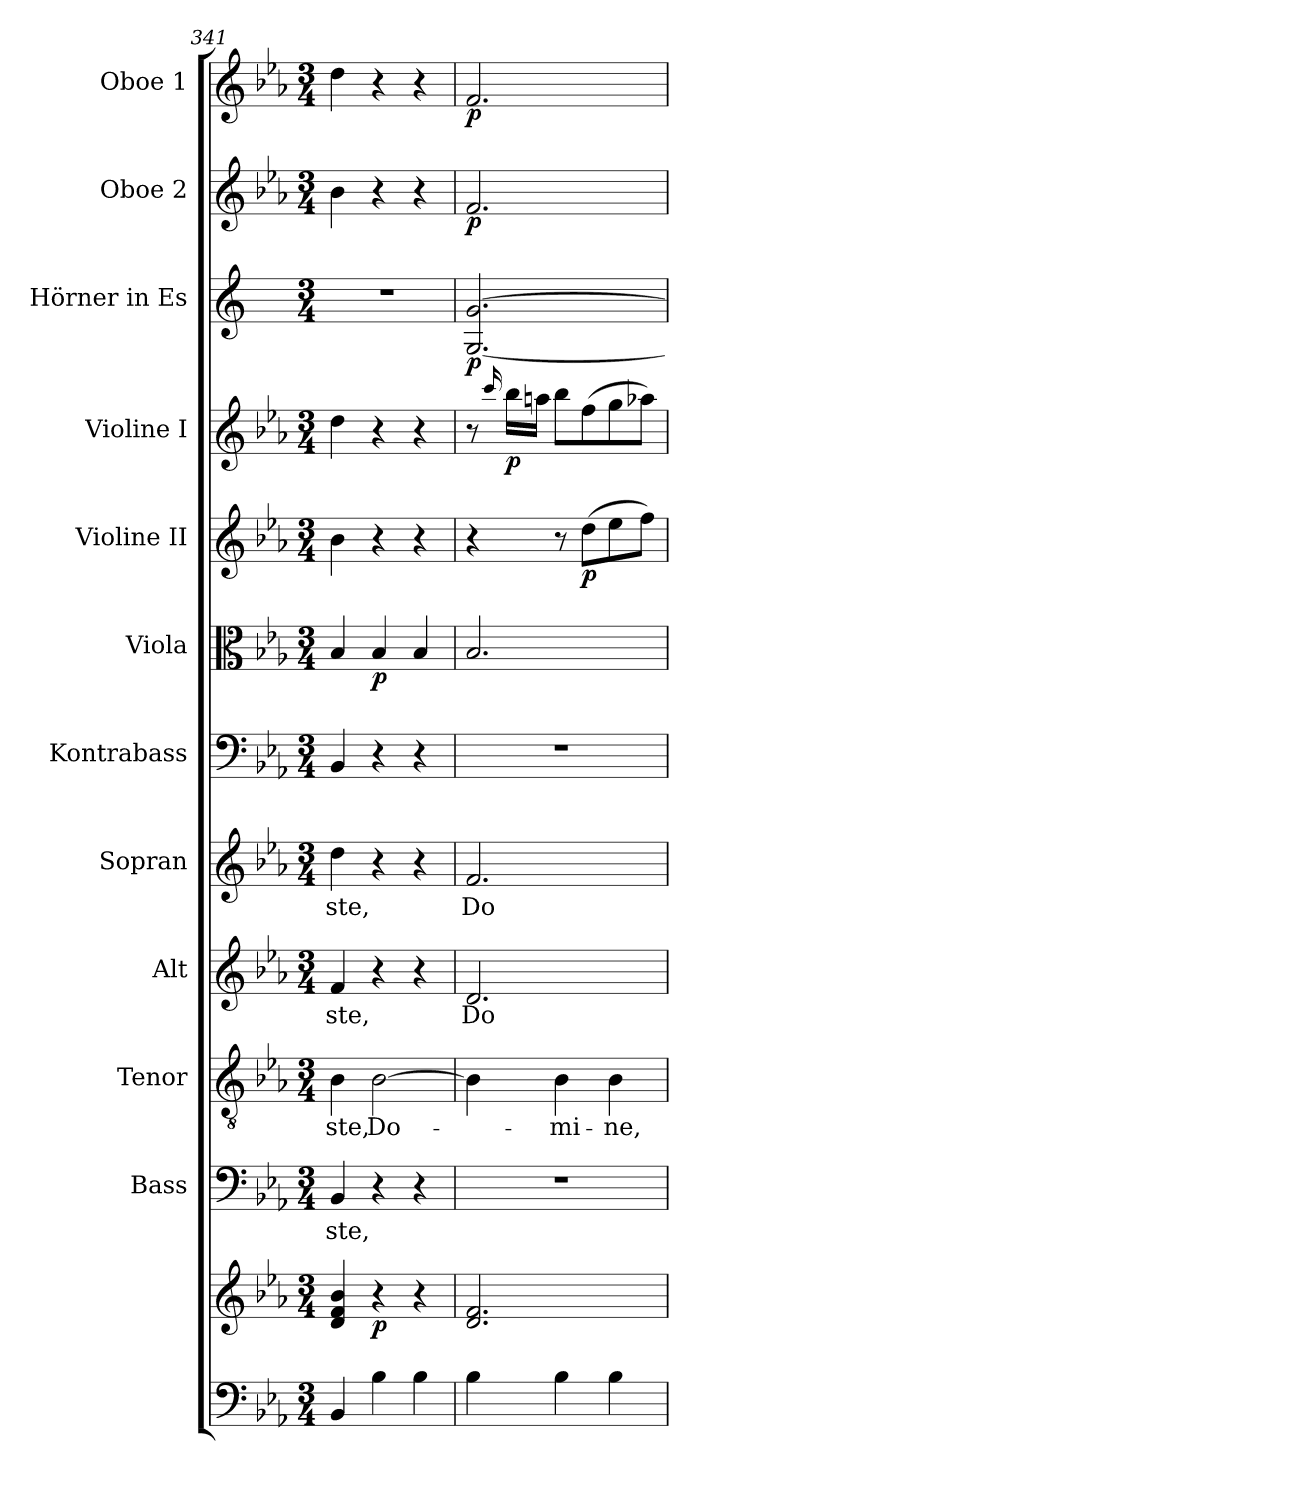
**kern	**kern	**dynam	**kern	**text	**kern	**text	**kern	**text	**kern	**text	**kern	**kern	**dynam	**kern	**dynam	**kern	**dynam	**kern	**dynam	**kern	**dynam	**kern	**dynam
*part12	*part12	*part12	*part11	*part11	*part10	*part10	*part9	*part9	*part8	*part8	*part7	*part6	*part6	*part5	*part5	*part4	*part4	*part3	*part3	*part2	*part2	*part1	*part1
*staff13	*staff12	*staff12/13	*staff11	*staff11	*staff10	*staff10	*staff9	*staff9	*staff8	*staff8	*staff7	*staff6	*staff6	*staff5	*staff5	*staff4	*staff4	*staff3	*staff3	*staff2	*staff2	*staff1	*staff1
*	*	*	*I"Bass	*	*I"Tenor	*	*I"Alt	*	*I"Sopran	*	*I"Kontrabass	*I"Viola	*	*I"Violine II	*	*I"Violine I	*	*I"Hörner in Es	*	*I"Oboe 2	*	*I"Oboe 1	*
*	*	*	*I'B.	*	*I'T.	*	*I'A.	*	*I'S.	*	*I'Kb.	*I'Vla.	*	*I'Vl. II	*	*I'Vl. I	*	*	*	*I'Ob. 2	*	*I'Ob. 1	*
*clefF4	*clefG2	*	*clefF4	*	*clefGv2	*	*clefG2	*	*clefG2	*	*clefF4	*clefC3	*	*clefG2	*	*clefG2	*	*clefG2	*	*clefG2	*	*clefG2	*
*	*	*	*	*	*	*	*	*	*	*	*ITrd7c12	*	*	*	*	*	*	*ITrd5c9	*	*	*	*	*
*k[b-e-a-]	*k[b-e-a-]	*	*k[b-e-a-]	*	*k[b-e-a-]	*	*k[b-e-a-]	*	*k[b-e-a-]	*	*k[b-e-a-]	*k[b-e-a-]	*	*k[b-e-a-]	*	*k[b-e-a-]	*	*k[b-e-a-]	*	*k[b-e-a-]	*	*k[b-e-a-]	*
*E-:	*E-:	*	*E-:	*	*E-:	*	*E-:	*	*E-:	*	*E-:	*E-:	*	*E-:	*	*E-:	*	*E-:	*	*E-:	*	*E-:	*
*M3/4	*M3/4	*	*M3/4	*	*M3/4	*	*M3/4	*	*M3/4	*	*M3/4	*M3/4	*	*M3/4	*	*M3/4	*	*M3/4	*	*M3/4	*	*M3/4	*
=341	=341	=341	=341	=341	=341	=341	=341	=341	=341	=341	=341	=341	=341	=341	=341	=341	=341	=341	=341	=341	=341	=341	=341
!	!	!	!	!LO:LY:b	!	!LO:LY:b	!	!LO:LY:b	!	!LO:LY:b	!	!	!	!	!	!	!	!	!	!	!	!	!
4BB-/	4d/ 4f/ 4b-/	.	4BB-/	-ste,	4B-\	-ste,	4f/	-ste,	4dd\	-ste,	4BBB-/	4B-/	.	4b-\	.	4dd\	.	2.r	.	4b-\	.	4dd\	.
!	!	!LO:DY:b	!	!	!	!LO:LY:b	!	!	!	!	!	!	!LO:DY:b	!	!	!	!	!	!	!	!	!	!
4B-\	4r	p	4r	.	[2B-\	Do-	4r	.	4r	.	4r	4B-/	p	4r	.	4r	.	.	.	4r	.	4r	.
4B-\	4r	.	4r	.	.	.	4r	.	4r	.	4r	4B-/	.	4r	.	4r	.	.	.	4r	.	4r	.
=342	=342	=342	=342	=342	=342	=342	=342	=342	=342	=342	=342	=342	=342	=342	=342	=342	=342	=342	=342	=342	=342	=342	=342
!	!	!	!	!	!	!	!	!LO:LY:b	!	!LO:LY:b	!	!	!	!	!	!	!	!	!LO:DY:b	!	!LO:DY:b	!	!LO:DY:b
4B-\	2.d/ 2.f/	.	2.r	.	4B-\]	.	2.d/	Do-	2.f/	Do-	2.r	2.B-/	.	4r	.	8r	.	[2.BB-/ [2.B-/	p	2.f/	p	2.f/	p
.	.	.	.	.	.	.	.	.	.	.	.	.	.	.	.	16qqccc/	.	.	.	.	.	.	.
!	!	!	!	!	!	!	!	!	!	!	!	!	!	!	!	!	!LO:DY:b	!	!	!	!	!	!
.	.	.	.	.	.	.	.	.	.	.	.	.	.	.	.	16bb-\LL	p	.	.	.	.	.	.
.	.	.	.	.	.	.	.	.	.	.	.	.	.	.	.	16aan\JJ	.	.	.	.	.	.	.
!	!	!	!	!	!	!LO:LY:b	!	!	!	!	!	!	!	!	!	!	!	!	!	!	!	!	!
4B-\	.	.	.	.	4B-\	-mi-	.	.	.	.	.	.	.	8r	.	8bb-\L	.	.	.	.	.	.	.
!	!	!	!	!	!	!	!	!	!	!	!	!	!	!	!LO:DY:b	!	!	!	!	!	!	!	!
.	.	.	.	.	.	.	.	.	.	.	.	.	.	(>8dd\L	p	(>8ff\	.	.	.	.	.	.	.
!	!	!	!	!	!	!LO:LY:b	!	!	!	!	!	!	!	!	!	!	!	!	!	!	!	!	!
4B-\	.	.	.	.	4B-\	-ne,	.	.	.	.	.	.	.	8ee-\	.	8gg\	.	.	.	.	.	.	.
.	.	.	.	.	.	.	.	.	.	.	.	.	.	8ff\J)	.	8aa-X\J)	.	.	.	.	.	.	.
=	=	=	=	=	=	=	=	=	=	=	=	=	=	=	=	=	=	=	=	=	=	=	=
*-	*-	*-	*-	*-	*-	*-	*-	*-	*-	*-	*-	*-	*-	*-	*-	*-	*-	*-	*-	*-	*-	*-	*-
